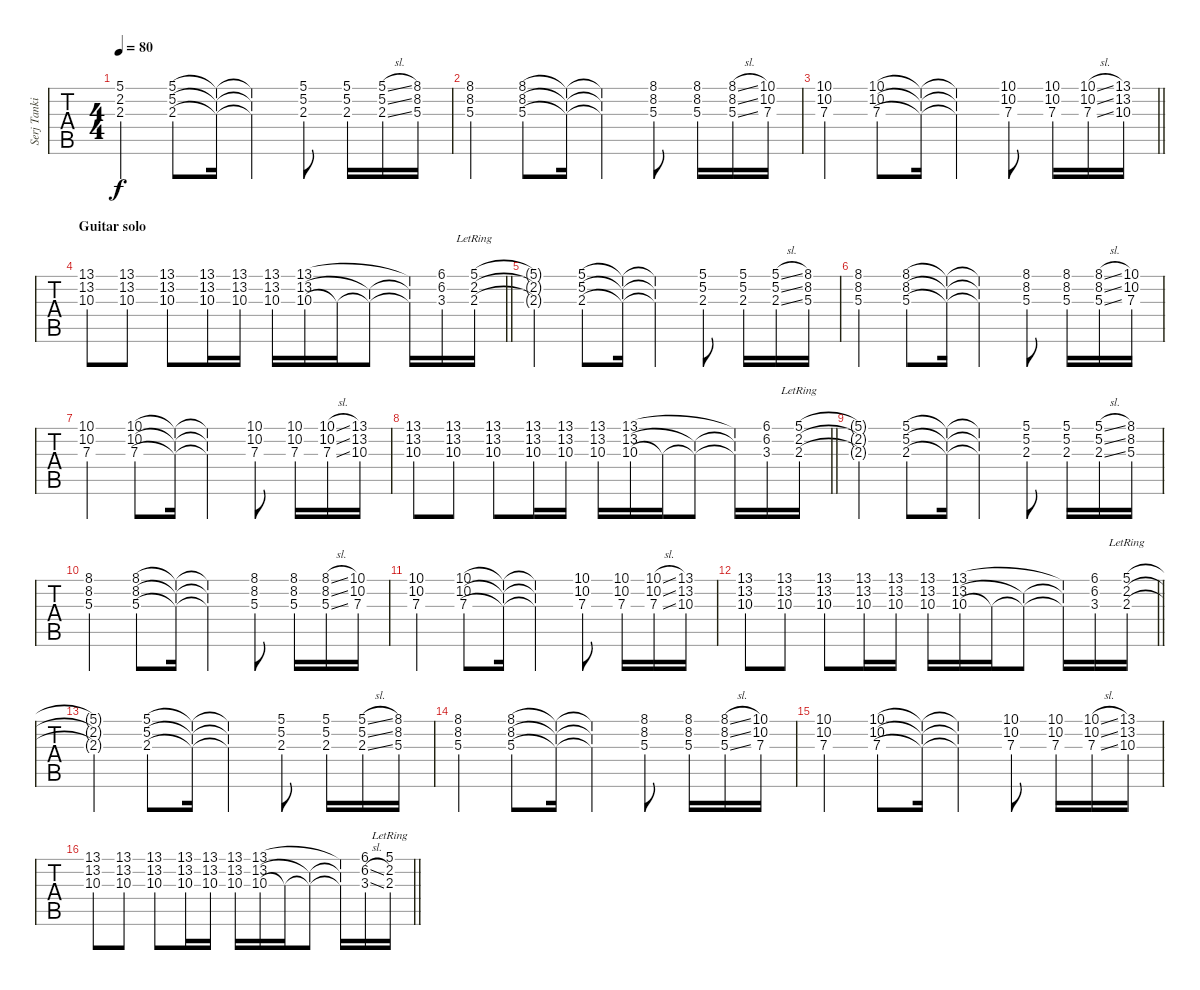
\track ("Serj Tankian (riff guitar)" "Serj Tanki") {instrument overdrivenguitar}
\staff {tabs}
\tuning (E4 B3 G3 D3 A2 D2) {hide}
\ts (4 4)
\tempo 80
\clef g2
\ks c
(5.1{t} 2.2{t} 2.3{t}).4{dy f} (5.1 5.2 2.3).8 (5.1{t} 5.2{t} 2.3{t}).16 (5.1{t} 5.2{t} 2.3{t}).4 (5.1 5.2 2.3).8 (5.1 5.2 2.3).16 (5.1{sl} 5.2{sl} 2.3{sl}).16 (8.1 8.2 5.3).16 |
(8.1 8.2 5.3).4 (8.1 8.2 5.3).8 (8.1{t} 8.2{t} 5.3{t}).16 (8.1{t} 8.2{t} 5.3{t}).4 (8.1 8.2 5.3).8 (8.1 8.2 5.3).16 (8.1{sl} 8.2{sl} 5.3{sl}).16 (10.1 10.2 7.3).16 |
\barLineRight lightlight
(10.1 10.2 7.3).4 (10.1 10.2 7.3).8 (10.1{t} 10.2{t} 7.3{t}).16 (10.1{t} 10.2{t} 7.3{t}).4 (10.1 10.2 7.3).8 (10.1 10.2 7.3).16 (10.1{sl} 10.2{sl} 7.3{sl}).16 (13.1 13.2 10.3).16 |
\section ("" "Guitar solo")
\barLineRight lightlight
(13.1 13.2 10.3).8 (13.1 13.2 10.3).8 (13.1 13.2 10.3).8 (13.1 13.2 10.3).16 (13.1 13.2 10.3).16 (13.1 13.2 10.3).16 (13.1 13.2 10.3).16 10.3{t}.16 (13.2{t} 10.3{t}).8 (13.1{t} 13.2{t} 10.3{t}).16 (6.1 6.2 3.3).16{volume 7} (5.1{lr} 2.2 2.3).16 |
(5.1{t} 2.2{t} 2.3{t}).4 (5.1 5.2 2.3).8 (5.1{t} 5.2{t} 2.3{t}).16 (5.1{t} 5.2{t} 2.3{t}).4 (5.1 5.2 2.3).8 (5.1 5.2 2.3).16 (5.1{sl} 5.2{sl} 2.3{sl}).16 (8.1 8.2 5.3).16 |
(8.1 8.2 5.3).4 (8.1 8.2 5.3).8 (8.1{t} 8.2{t} 5.3{t}).16 (8.1{t} 8.2{t} 5.3{t}).4 (8.1 8.2 5.3).8 (8.1 8.2 5.3).16 (8.1{sl} 8.2{sl} 5.3{sl}).16 (10.1 10.2 7.3).16 |
(10.1 10.2 7.3).4 (10.1 10.2 7.3).8 (10.1{t} 10.2{t} 7.3{t}).16 (10.1{t} 10.2{t} 7.3{t}).4 (10.1 10.2 7.3).8 (10.1 10.2 7.3).16 (10.1{sl} 10.2{sl} 7.3{sl}).16 (13.1 13.2 10.3).16 |
\barLineRight lightlight
(13.1 13.2 10.3).8 (13.1 13.2 10.3).8 (13.1 13.2 10.3).8 (13.1 13.2 10.3).16 (13.1 13.2 10.3).16 (13.1 13.2 10.3).16 (13.1 13.2 10.3).16 10.3{t}.16 (13.2{t} 10.3{t}).8 (13.1{t} 13.2{t} 10.3{t}).16 (6.1 6.2 3.3).16 (5.1{lr} 2.2 2.3).16 |
(5.1{t} 2.2{t} 2.3{t}).4 (5.1 5.2 2.3).8 (5.1{t} 5.2{t} 2.3{t}).16 (5.1{t} 5.2{t} 2.3{t}).4 (5.1 5.2 2.3).8 (5.1 5.2 2.3).16 (5.1{sl} 5.2{sl} 2.3{sl}).16 (8.1 8.2 5.3).16 |
(8.1 8.2 5.3).4 (8.1 8.2 5.3).8 (8.1{t} 8.2{t} 5.3{t}).16 (8.1{t} 8.2{t} 5.3{t}).4 (8.1 8.2 5.3).8 (8.1 8.2 5.3).16 (8.1{sl} 8.2{sl} 5.3{sl}).16 (10.1 10.2 7.3).16 |
(10.1 10.2 7.3).4 (10.1 10.2 7.3).8 (10.1{t} 10.2{t} 7.3{t}).16 (10.1{t} 10.2{t} 7.3{t}).4 (10.1 10.2 7.3).8 (10.1 10.2 7.3).16 (10.1{sl} 10.2{sl} 7.3{sl}).16 (13.1 13.2 10.3).16 |
\barLineRight lightlight
(13.1 13.2 10.3).8 (13.1 13.2 10.3).8 (13.1 13.2 10.3).8 (13.1 13.2 10.3).16 (13.1 13.2 10.3).16 (13.1 13.2 10.3).16 (13.1 13.2 10.3).16 10.3{t}.16 (13.2{t} 10.3{t}).8 (13.1{t} 13.2{t} 10.3{t}).16 (6.1 6.2 3.3).16 (5.1{lr} 2.2 2.3).16 |
(5.1{t} 2.2{t} 2.3{t}).4 (5.1 5.2 2.3).8 (5.1{t} 5.2{t} 2.3{t}).16 (5.1{t} 5.2{t} 2.3{t}).4 (5.1 5.2 2.3).8 (5.1 5.2 2.3).16 (5.1{sl} 5.2{sl} 2.3{sl}).16 (8.1 8.2 5.3).16 |
(8.1 8.2 5.3).4 (8.1 8.2 5.3).8 (8.1{t} 8.2{t} 5.3{t}).16 (8.1{t} 8.2{t} 5.3{t}).4 (8.1 8.2 5.3).8 (8.1 8.2 5.3).16 (8.1{sl} 8.2{sl} 5.3{sl}).16 (10.1 10.2 7.3).16 |
(10.1 10.2 7.3).4 (10.1 10.2 7.3).8 (10.1{t} 10.2{t} 7.3{t}).16 (10.1{t} 10.2{t} 7.3{t}).4 (10.1 10.2 7.3).8 (10.1 10.2 7.3).16 (10.1{sl} 10.2{sl} 7.3{sl}).16 (13.1 13.2 10.3).16 |
\barLineRight lightlight
(13.1 13.2 10.3).8 (13.1 13.2 10.3).8 (13.1 13.2 10.3).8 (13.1 13.2 10.3).16 (13.1 13.2 10.3).16 (13.1 13.2 10.3).16 (13.1 13.2 10.3).16 10.3{t}.16 (13.2{t} 10.3{t}).8 (13.1{t} 13.2{t} 10.3{t}).16 (6.1 6.2{sl} 3.3{sl}).16 (5.1{lr} 2.2 2.3).16
